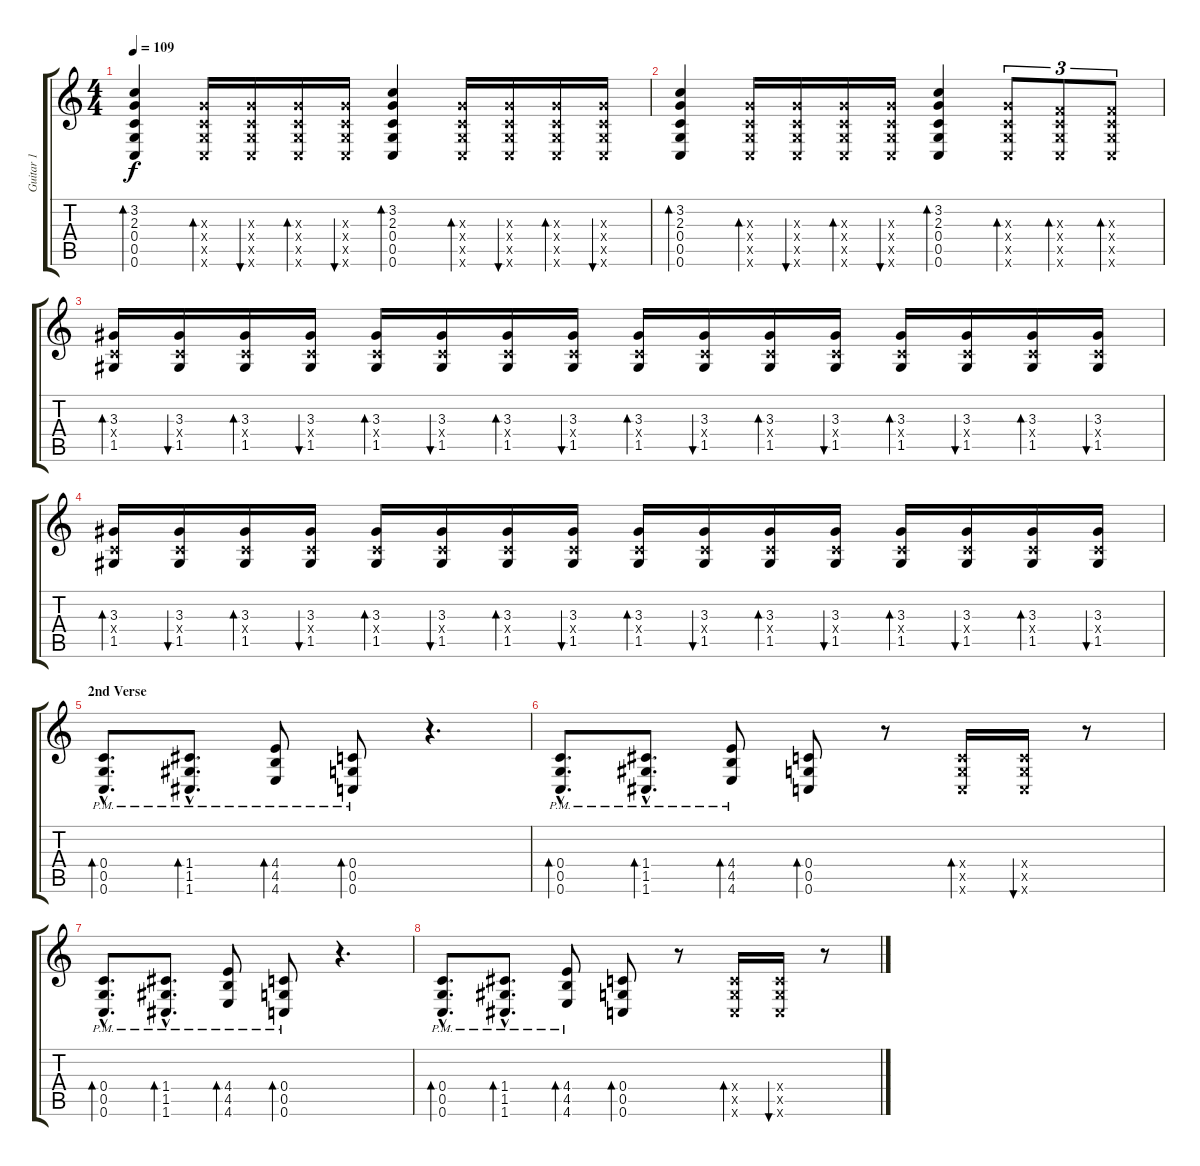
\track ("Guitar 1" "Guitar 1") {instrument overdrivenguitar}
\staff {score tabs}
\tuning (D4 A3 F3 C3 G2 C2) {hide}
\ts (4 4)
\tempo 109
\clef g2
\ks c
(3.2 2.3 0.4 0.5 0.6).4{bd 120 dy f} (2.3{x} 0.4{x} 0.5{x} 0.6{x}).16{bd 120} (2.3{x} 0.4{x} 0.5{x} 0.6{x}).16{bu 120} (2.3{x} 0.4{x} 0.5{x} 0.6{x}).16{bd 120} (2.3{x} 0.4{x} 0.5{x} 0.6{x}).16{bu 120} (3.2 2.3 0.4 0.5 0.6).4{bd 120} (2.3{x} 0.4{x} 0.5{x} 0.6{x}).16{bd 120} (2.3{x} 0.4{x} 0.5{x} 0.6{x}).16{bu 120} (2.3{x} 0.4{x} 0.5{x} 0.6{x}).16{bd 120} (2.3{x} 0.4{x} 0.5{x} 0.6{x}).16{bu 120} |
(3.2 2.3 0.4 0.5 0.6).4{bd 120} (2.3{x} 0.4{x} 0.5{x} 0.6{x}).16{bd 120} (2.3{x} 0.4{x} 0.5{x} 0.6{x}).16{bu 120} (2.3{x} 0.4{x} 0.5{x} 0.6{x}).16{bd 120} (2.3{x} 0.4{x} 0.5{x} 0.6{x}).16{bu 120} (3.2 2.3 0.4 0.5 0.6).4{bd 120} (2.3{x} 0.4{x} 0.5{x} 0.6{x}).8{tu (3 2) bd 120} (0.3{x} 0.4{x} 0.5{x} 0.6{x}).8{tu (3 2) bd 60} (0.3{x} 0.4{x} 0.5{x} 0.6{x}).8{tu (3 2) bd 60} |
(3.3 0.4{x} 1.5).16{bd 120} (3.3 0.4{x} 1.5).16{bu 120} (3.3 0.4{x} 1.5).16{bd 120} (3.3 0.4{x} 1.5).16{bu 120} (3.3 0.4{x} 1.5).16{bd 120} (3.3 0.4{x} 1.5).16{bu 120} (3.3 0.4{x} 1.5).16{bd 120} (3.3 0.4{x} 1.5).16{bu 120} (3.3 0.4{x} 1.5).16{bd 120} (3.3 0.4{x} 1.5).16{bu 120} (3.3 0.4{x} 1.5).16{bd 120} (3.3 0.4{x} 1.5).16{bu 120} (3.3 0.4{x} 1.5).16{bd 120} (3.3 0.4{x} 1.5).16{bu 120} (3.3 0.4{x} 1.5).16{bd 120} (3.3 0.4{x} 1.5).16{bu 120} |
(3.3 0.4{x} 1.5).16{bd 120} (3.3 0.4{x} 1.5).16{bu 120} (3.3 0.4{x} 1.5).16{bd 120} (3.3 0.4{x} 1.5).16{bu 120} (3.3 0.4{x} 1.5).16{bd 120} (3.3 0.4{x} 1.5).16{bu 120} (3.3 0.4{x} 1.5).16{bd 120} (3.3 0.4{x} 1.5).16{bu 120} (3.3 0.4{x} 1.5).16{bd 120} (3.3 0.4{x} 1.5).16{bu 120} (3.3 0.4{x} 1.5).16{bd 120} (3.3 0.4{x} 1.5).16{bu 120} (3.3 0.4{x} 1.5).16{bd 120} (3.3 0.4{x} 1.5).16{bu 120} (3.3 0.4{x} 1.5).16{bd 120} (3.3 0.4{x} 1.5).16{bu 120} |
\section ("" "2nd Verse")
(0.4{hac pm} 0.5{hac} 0.6{hac}).8{d bd 60} (1.4{hac pm} 1.5{hac} 1.6{hac}).8{d bd 60} (4.4{pm} 4.5 4.6).8{bd 60} (0.4{pm} 0.5 0.6).8{bd 60} r.4{d} |
(0.4{hac pm} 0.5{hac} 0.6{hac}).8{d bd 60} (1.4{hac pm} 1.5{hac} 1.6{hac}).8{d bd 60} (4.4{pm} 4.5 4.6).8{bd 60} (0.4 0.5 0.6).8{bd 60} r.8 (0.4{x} 0.5{x} 0.6{x}).16{bd 60} (0.4{x} 0.5{x} 0.6{x}).16{bu 60} r.8 |
(0.4{hac pm} 0.5{hac} 0.6{hac}).8{d bd 60} (1.4{hac pm} 1.5{hac} 1.6{hac}).8{d bd 60} (4.4{pm} 4.5 4.6).8{bd 60} (0.4{pm} 0.5 0.6).8{bd 60} r.4{d} |
(0.4{hac pm} 0.5{hac} 0.6{hac}).8{d bd 60} (1.4{hac pm} 1.5{hac} 1.6{hac}).8{d bd 60} (4.4{pm} 4.5 4.6).8{bd 60} (0.4 0.5 0.6).8{bd 60} r.8 (0.4{x} 0.5{x} 0.6{x}).16{bd 60} (0.4{x} 0.5{x} 0.6{x}).16{bu 60} r.8
